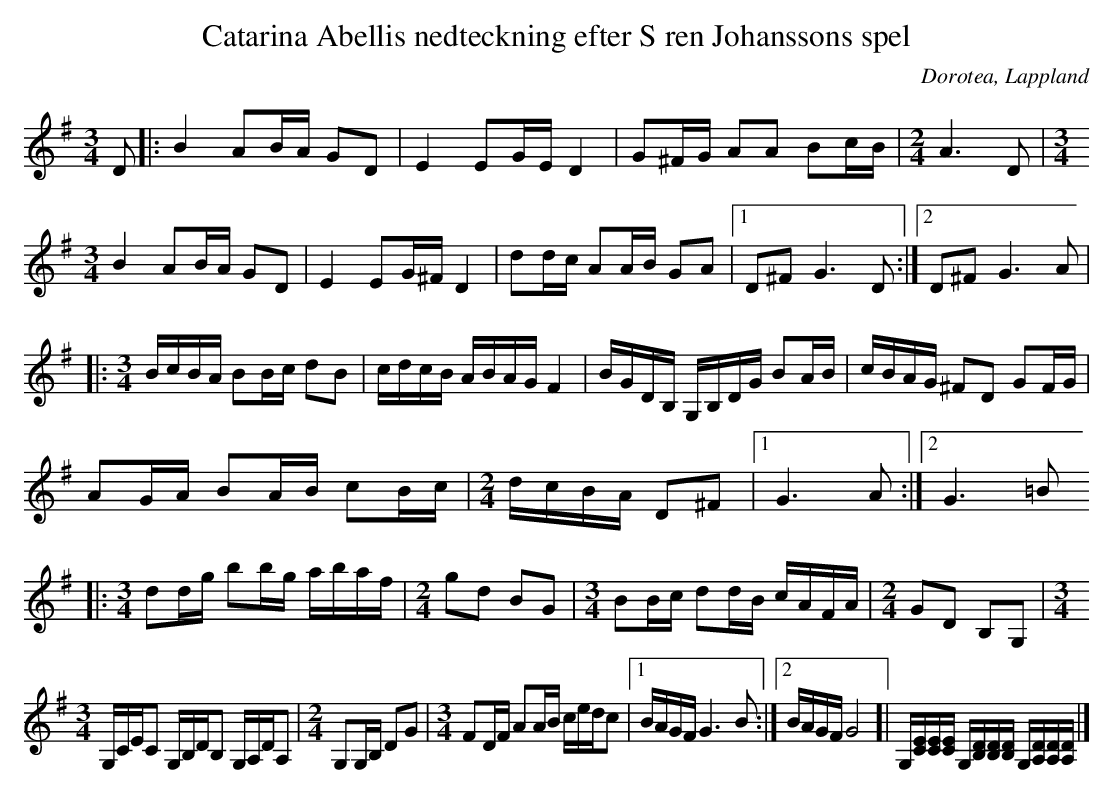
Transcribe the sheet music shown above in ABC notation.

X:1
T:Catarina Abellis nedteckning efter S ren Johanssons spel
O:Dorotea, Lappland
M:3/4
K:G
D |: B2 AB/A/ GD | E2 EG/E/ D2 | G^F/G/ AA Bc/B/ |[M:2/4] A3 D | [M:3/4]
B2 AB/A/ GD | E2 EG/^F/ D2 | dd/c/ AA/B/ GA |1 D^F G3 D:|2D^F G3 A|
 |:[M:3/4] B/c/B/A/ BB/c/ dB | c/d/c/B/ A/B/A/G/ F2 | B/G/D/B,/ G,/B,/D/G/ BA/B/ | c/B/A/G/ ^FD GF/G/ |
AG/A/ BA/B/ cB/c/ |[M:2/4] d/c/B/A/ D^F |1 G3 A:|2 G3 =B
K:G
|:[M:3/4] dd/g/ bb/g/ a/b/a/f/ |[M:2/4] gd BG |[M:3/4] BB/c/ dd/B/ c/A/F/A/ |[M:2/4] GD B,G, |[M:3/4]
G,/C/E/C G,/B,/D/B, G,/A,/D/A, |[M:2/4] G,G,/B,/ DG |[M:3/4] FD/F/ AA/B/ c/e/d/c |1 B/A/G/F/ G3 B :|2 B/A/G/F/ G4  [|G,/[C/E/][C/E/][C/E/] G,/[B,/D/][B,/D/][B,/D/] G,/[A,/D/][A,/D/][A,/D/] |]
